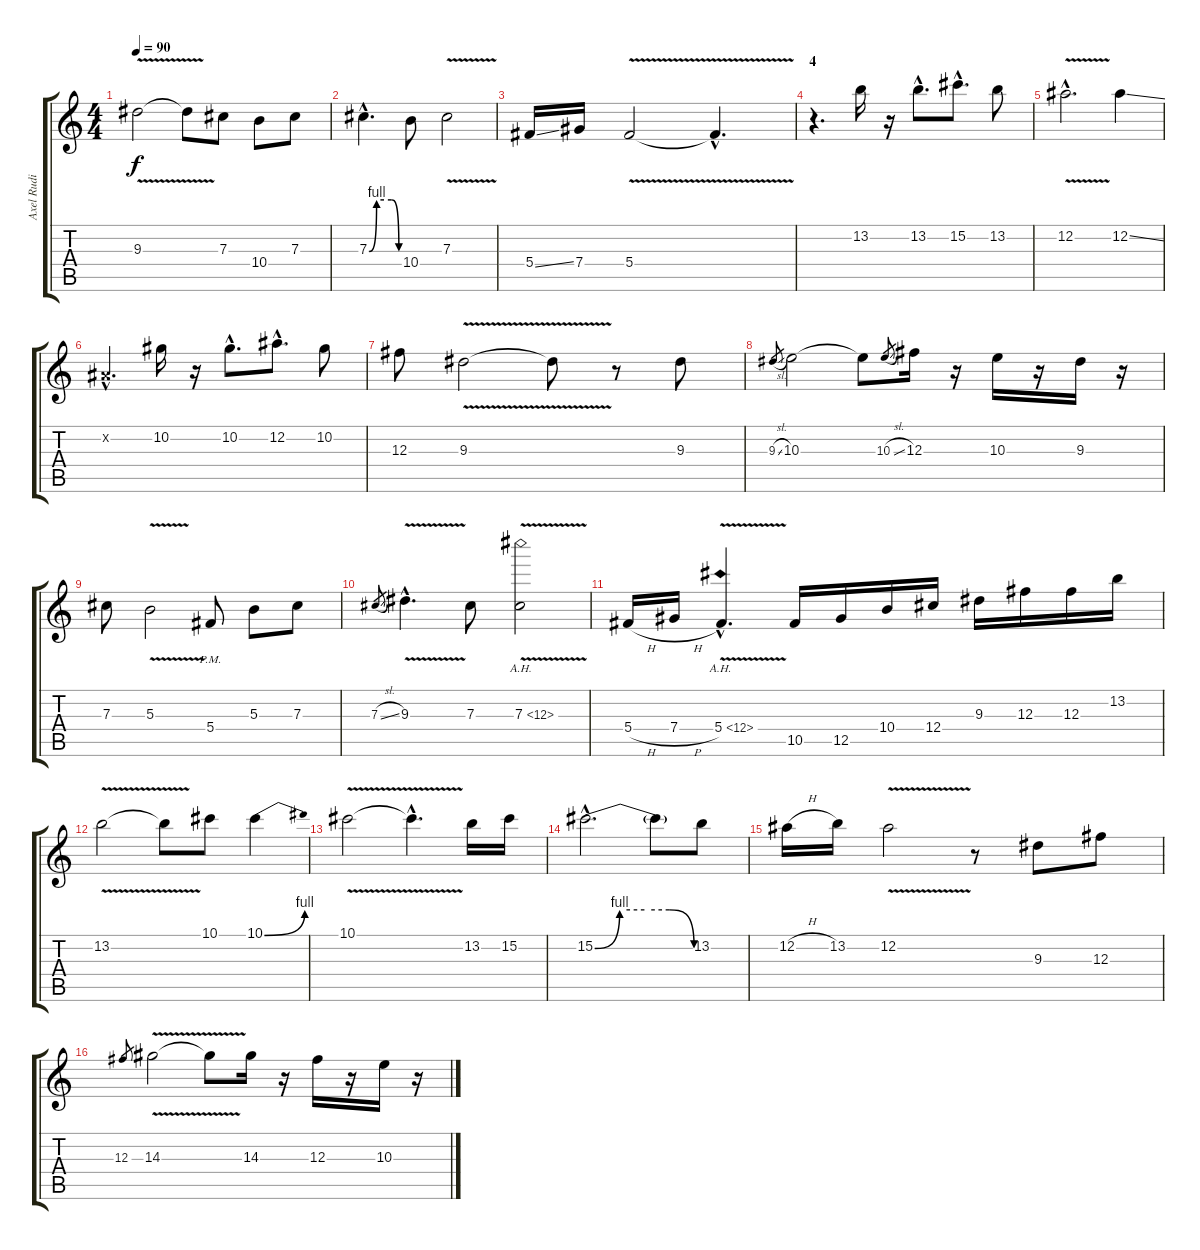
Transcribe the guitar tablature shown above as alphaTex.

\track ("Axel Rudi Pell - Chitarra" "Axel Rudi ") {instrument distortionguitar}
\staff {score tabs}
\tuning (Eb4 Bb3 Gb3 Db3 Ab2 Eb2) {hide}
\ts (4 4)
\tempo 90
\clef g2
\ks c
9.3{v}.2{dy f} 9.3{t}.8 7.3.8 10.4.8 7.3.8 |
7.3{be (custom 0 0 15 4 30 4 45 4 60 0) hac}.4{d} 10.4.8 7.3{v}.2 |
5.4{ss}.16 7.4.16 5.4{v}.2 5.4{hac t}.4{d} |
\section ("" "4")
r.4{d} 13.2.16 r.16 13.2{hac}.8{d} 15.2{hac}.8{d} 13.2.8 |
12.2{v hac}.2{d} 12.2{ss}.4 |
0.2{hac x}.4{d} 10.2.16 r.16 10.2{hac}.8{d} 12.2{hac}.8{d} 10.2.8 |
12.3.8 9.3{v}.2 9.3{t}.8 r.8 9.3.8 |
9.3{sl}.8{gr} 10.3.2 10.3{t}.8 10.3{sl}.8{gr} 12.3.16 r.16 10.3.16 r.16 9.3.16 r.16 |
7.3.8 5.3{v}.2 5.4{pm}.8 5.3.8 7.3.8 |
7.3{sl}.8{gr} 9.3{v hac}.4{d} 7.3.8 7.3{ah 5 v}.2 |
5.4{h}.16 7.4{h}.16 5.4{ah 7 v hac}.4{d} 10.5.16 12.5.16 10.4.16 12.4.16 9.3.16 12.3.16 12.3.16 13.2.16 |
13.2{v}.2 13.2{t}.8 10.1.8 10.1{be (bend 0 0 60 4)}.4 |
10.1{v}.2 10.1{hac t}.4{d} 13.2.16 15.2.16 |
15.2{be (custom 0 0 15 4 30 4 45 4 60 0) hac}.2{d} 15.2{t}.8 13.2.8 |
12.2{h}.16 13.2.16 12.2{v}.2 r.8 9.3.8 12.3.8 |
12.3.8{gr} 14.3{v}.2 14.3{t}.8 14.3.16 r.16 12.3.16 r.16 10.3.16 r.16
